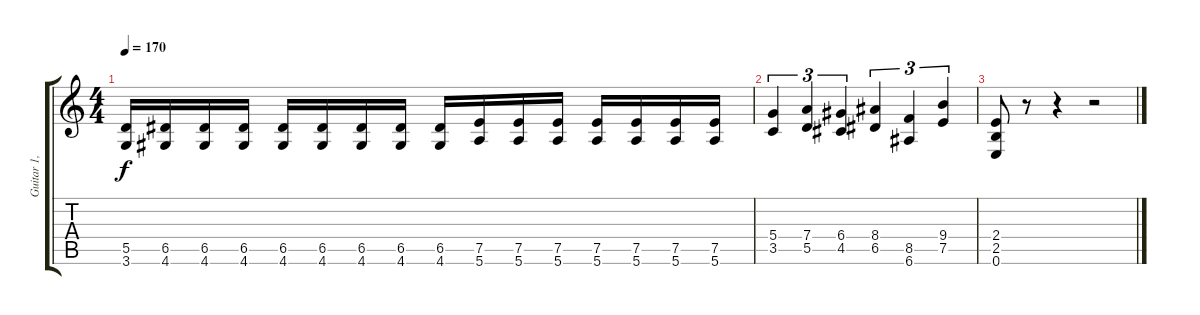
\track ("Guitar 1, Dime" "Guitar 1, ") {instrument distortionguitar}
\staff {score tabs}
\tuning (E4 B3 G3 D3 A2 E2) {hide}
\ts (4 4)
\tempo 170
\clef g2
\ks c
(5.5 3.6).16{dy f} (6.5 4.6).16 (6.5 4.6).16 (6.5 4.6).16 (6.5 4.6).16 (6.5 4.6).16 (6.5 4.6).16 (6.5 4.6).16 (6.5 4.6).16 (7.5 5.6).16 (7.5 5.6).16 (7.5 5.6).16 (7.5 5.6).16 (7.5 5.6).16 (7.5 5.6).16 (7.5 5.6).16 |
(5.4 3.5).4{tu (3 2)} (7.4 5.5).4{tu (3 2)} (6.4 4.5).4{tu (3 2)} (8.4 6.5).4{tu (3 2)} (8.5 6.6).4{tu (3 2)} (9.4 7.5).4{tu (3 2)} |
(2.4 2.5 0.6).8 r.8 r.4 r.2
